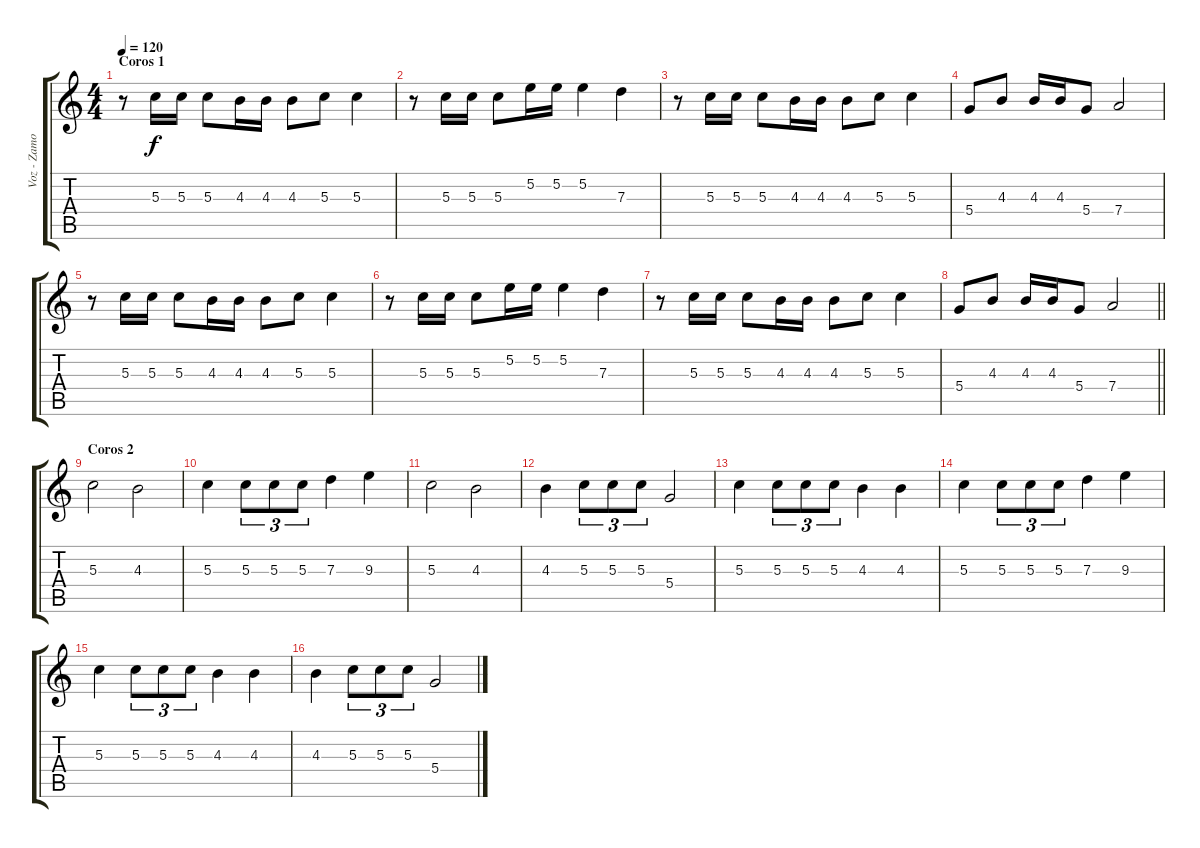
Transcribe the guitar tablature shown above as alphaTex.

\track ("Voz - Zamora" "Voz - Zamo") {instrument acousticguitarsteel}
\staff {score tabs}
\tuning (E4 B3 G3 D3 A2 E2) {hide}
\ts (4 4)
\section ("" "Coros 1")
\tempo 120
\clef g2
\ks c
r.8{dy f} 5.3.16 5.3.16 5.3.8 4.3.16 4.3.16 4.3.8 5.3.8 5.3.4 |
r.8 5.3.16 5.3.16 5.3.8 5.2.16 5.2.16 5.2.4 7.3.4 |
r.8 5.3.16 5.3.16 5.3.8 4.3.16 4.3.16 4.3.8 5.3.8 5.3.4 |
5.4.8 4.3.8 4.3.16 4.3.16 5.4.8 7.4.2 |
r.8 5.3.16 5.3.16 5.3.8 4.3.16 4.3.16 4.3.8 5.3.8 5.3.4 |
r.8 5.3.16 5.3.16 5.3.8 5.2.16 5.2.16 5.2.4 7.3.4 |
r.8 5.3.16 5.3.16 5.3.8 4.3.16 4.3.16 4.3.8 5.3.8 5.3.4 |
\barLineRight lightlight
5.4.8 4.3.8 4.3.16 4.3.16 5.4.8 7.4.2 |
\section ("" "Coros 2")
5.3.2 4.3.2 |
5.3.4 5.3.8{tu (3 2)} 5.3.8{tu (3 2)} 5.3.8{tu (3 2)} 7.3.4 9.3.4 |
5.3.2 4.3.2 |
4.3.4 5.3.8{tu (3 2)} 5.3.8{tu (3 2)} 5.3.8{tu (3 2)} 5.4.2 |
5.3.4 5.3.8{tu (3 2)} 5.3.8{tu (3 2)} 5.3.8{tu (3 2)} 4.3.4 4.3.4 |
5.3.4 5.3.8{tu (3 2)} 5.3.8{tu (3 2)} 5.3.8{tu (3 2)} 7.3.4 9.3.4 |
5.3.4 5.3.8{tu (3 2)} 5.3.8{tu (3 2)} 5.3.8{tu (3 2)} 4.3.4 4.3.4 |
4.3.4 5.3.8{tu (3 2)} 5.3.8{tu (3 2)} 5.3.8{tu (3 2)} 5.4.2
